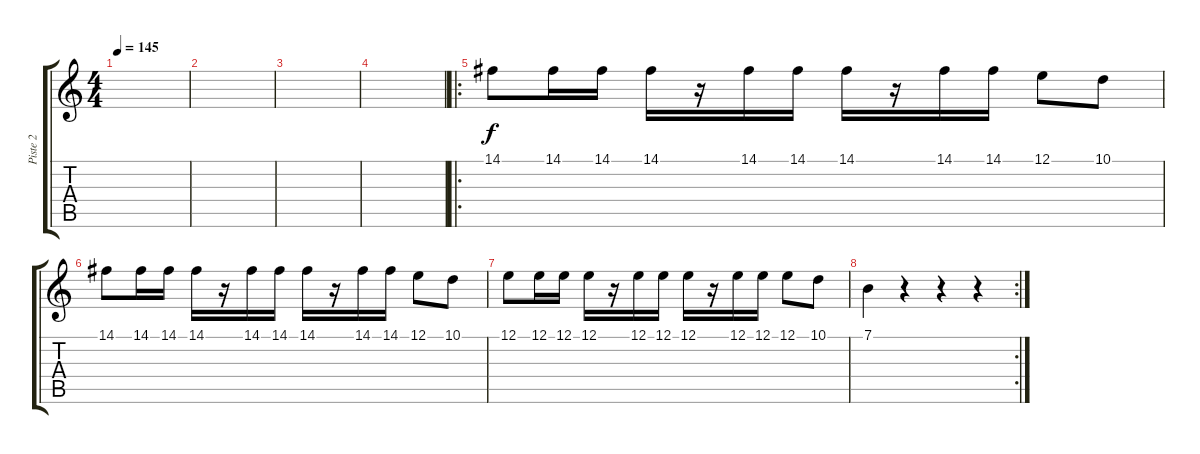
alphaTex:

\track ("Piste 2" "Piste 2") {instrument violin}
\staff {score tabs}
\tuning (E4 B3 G3 D3 A2 E2) {hide}
\ts (4 4)
\tempo 145
\clef g2
\ks c
|
|
|
|
\ro
14.1.8 14.1.16 14.1.16 14.1.16 r.16 14.1.16 14.1.16 14.1.16 r.16 14.1.16 14.1.16 12.1.8 10.1.8 |
14.1.8 14.1.16 14.1.16 14.1.16 r.16 14.1.16 14.1.16 14.1.16 r.16 14.1.16 14.1.16 12.1.8 10.1.8 |
12.1.8 12.1.16 12.1.16 12.1.16 r.16 12.1.16 12.1.16 12.1.16 r.16 12.1.16 12.1.16 12.1.8 10.1.8 |
\rc 2
7.1.4 r.4 r.4 r.4
